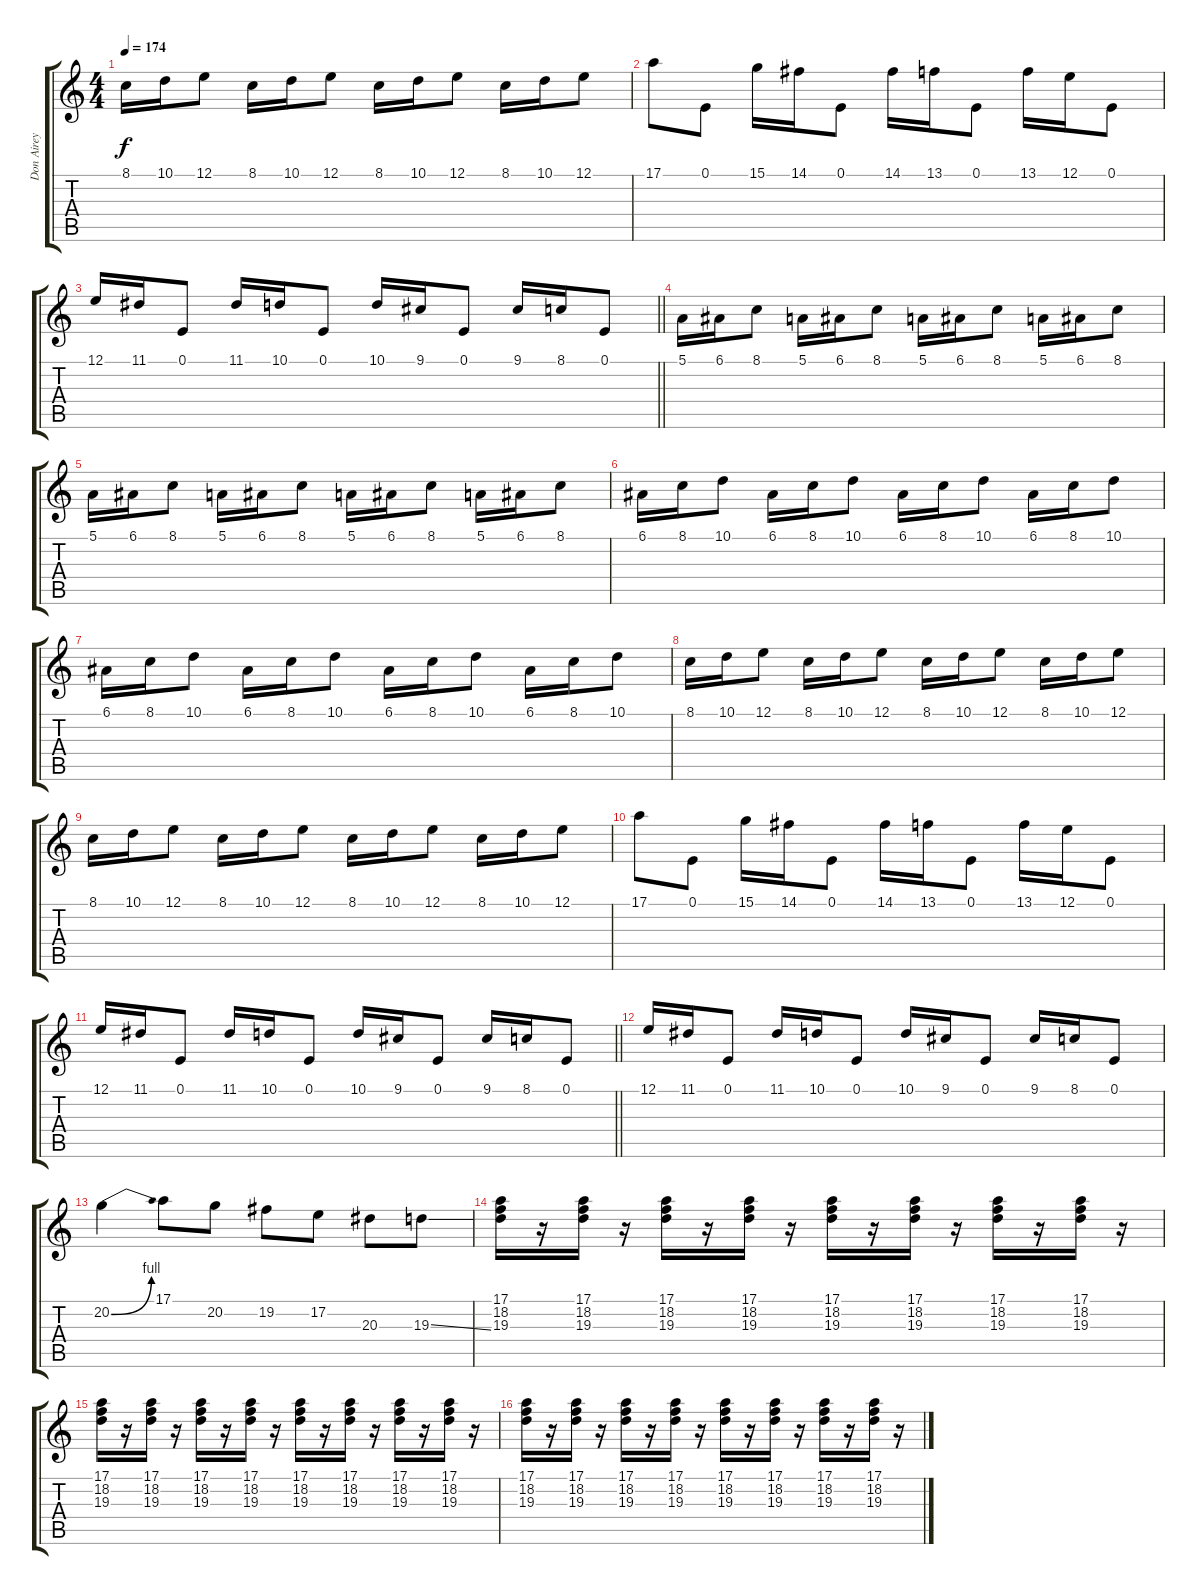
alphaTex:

\track ("Don Airey - Right Hand" "Don Airey ") {instrument drawbarorgan}
\staff {score tabs}
\tuning (E4 B3 G3 D3 A2 E2) {hide}
\ts (4 4)
\tempo 174
\clef g2
\ks c
8.1.16{dy f} 10.1.16 12.1.8 8.1.16 10.1.16 12.1.8 8.1.16 10.1.16 12.1.8 8.1.16 10.1.16 12.1.8 |
17.1.8 0.1.8 15.1.16 14.1.16 0.1.8 14.1.16 13.1.16 0.1.8 13.1.16 12.1.16 0.1.8 |
\barLineRight lightlight
12.1.16 11.1.16 0.1.8 11.1.16 10.1.16 0.1.8 10.1.16 9.1.16 0.1.8 9.1.16 8.1.16 0.1.8 |
5.1.16 6.1.16 8.1.8 5.1.16 6.1.16 8.1.8 5.1.16 6.1.16 8.1.8 5.1.16 6.1.16 8.1.8 |
5.1.16 6.1.16 8.1.8 5.1.16 6.1.16 8.1.8 5.1.16 6.1.16 8.1.8 5.1.16 6.1.16 8.1.8 |
6.1.16 8.1.16 10.1.8 6.1.16 8.1.16 10.1.8 6.1.16 8.1.16 10.1.8 6.1.16 8.1.16 10.1.8 |
6.1.16 8.1.16 10.1.8 6.1.16 8.1.16 10.1.8 6.1.16 8.1.16 10.1.8 6.1.16 8.1.16 10.1.8 |
8.1.16 10.1.16 12.1.8 8.1.16 10.1.16 12.1.8 8.1.16 10.1.16 12.1.8 8.1.16 10.1.16 12.1.8 |
8.1.16 10.1.16 12.1.8 8.1.16 10.1.16 12.1.8 8.1.16 10.1.16 12.1.8 8.1.16 10.1.16 12.1.8 |
17.1.8 0.1.8 15.1.16 14.1.16 0.1.8 14.1.16 13.1.16 0.1.8 13.1.16 12.1.16 0.1.8 |
\barLineRight lightlight
12.1.16 11.1.16 0.1.8 11.1.16 10.1.16 0.1.8 10.1.16 9.1.16 0.1.8 9.1.16 8.1.16 0.1.8 |
12.1.16 11.1.16 0.1.8 11.1.16 10.1.16 0.1.8 10.1.16 9.1.16 0.1.8 9.1.16 8.1.16 0.1.8 |
20.2{be (bend 0 0 60 4)}.4 17.1.8 20.2.8 19.2.8 17.2.8 20.3.8 19.3{ss}.8 |
(17.1 18.2 19.3).16{instrument drawbarorgan} r.16 (17.1 18.2 19.3).16 r.16 (17.1 18.2 19.3).16 r.16 (17.1 18.2 19.3).16 r.16 (17.1 18.2 19.3).16 r.16 (17.1 18.2 19.3).16 r.16 (17.1 18.2 19.3).16 r.16 (17.1 18.2 19.3).16 r.16 |
(17.1 18.2 19.3).16 r.16 (17.1 18.2 19.3).16 r.16 (17.1 18.2 19.3).16 r.16 (17.1 18.2 19.3).16 r.16 (17.1 18.2 19.3).16 r.16 (17.1 18.2 19.3).16 r.16 (17.1 18.2 19.3).16 r.16 (17.1 18.2 19.3).16 r.16 |
(17.1 18.2 19.3).16 r.16 (17.1 18.2 19.3).16 r.16 (17.1 18.2 19.3).16 r.16 (17.1 18.2 19.3).16 r.16 (17.1 18.2 19.3).16 r.16 (17.1 18.2 19.3).16 r.16 (17.1 18.2 19.3).16 r.16 (17.1 18.2 19.3).16 r.16
